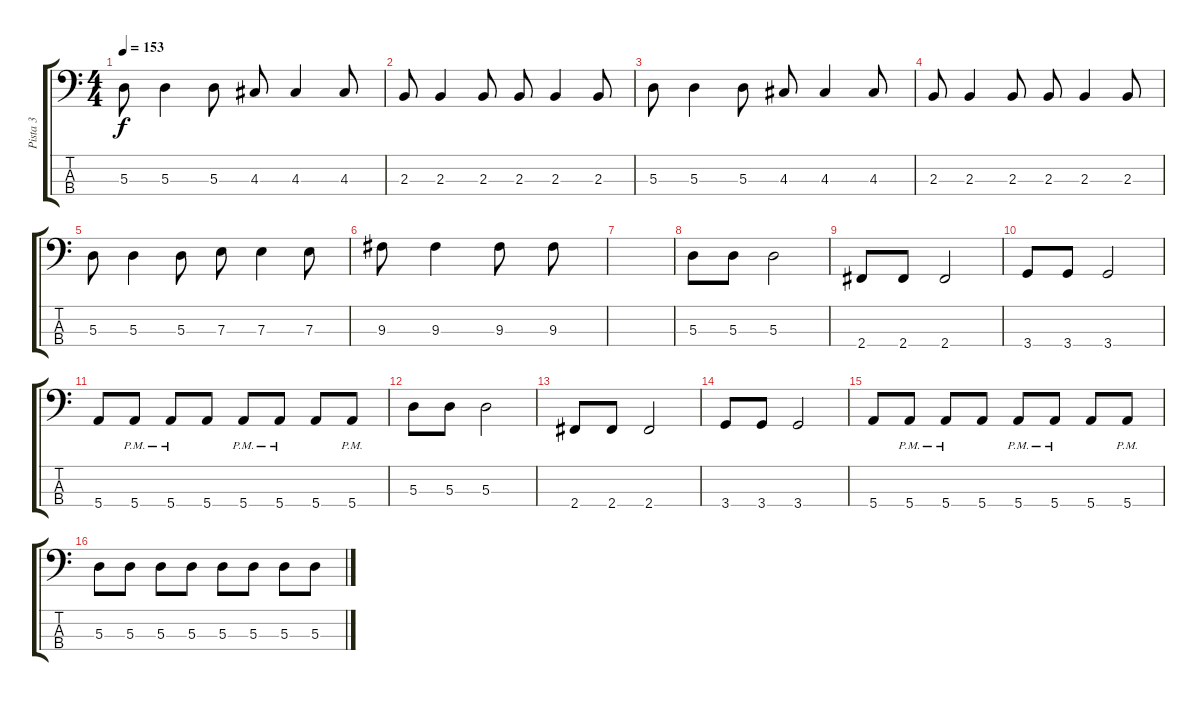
\track ("Pista 3" "Pista 3") {instrument electricbasspick}
\staff {score tabs}
\tuning (G2 D2 A1 E1) {hide}
\ts (4 4)
\tempo 153
\clef f4
\ks c
5.3.8{dy f} 5.3.4 5.3.8 4.3.8 4.3.4 4.3.8 |
2.3.8 2.3.4 2.3.8 2.3.8 2.3.4 2.3.8 |
5.3.8 5.3.4 5.3.8 4.3.8 4.3.4 4.3.8 |
2.3.8 2.3.4 2.3.8 2.3.8 2.3.4 2.3.8 |
5.3.8 5.3.4 5.3.8 7.3.8 7.3.4 7.3.8 |
9.3.8 9.3.4 9.3.8 9.3.8 |
|
5.3.8 5.3.8 5.3.2 |
2.4.8 2.4.8 2.4.2 |
3.4.8 3.4.8 3.4.2 |
5.4.8 5.4{pm}.8 5.4{pm}.8 5.4.8 5.4{pm}.8 5.4{pm}.8 5.4.8 5.4{pm}.8 |
5.3.8 5.3.8 5.3.2 |
2.4.8 2.4.8 2.4.2 |
3.4.8 3.4.8 3.4.2 |
5.4.8 5.4{pm}.8 5.4{pm}.8 5.4.8 5.4{pm}.8 5.4{pm}.8 5.4.8 5.4{pm}.8 |
5.3.8 5.3.8 5.3.8 5.3.8 5.3.8 5.3.8 5.3.8 5.3.8
